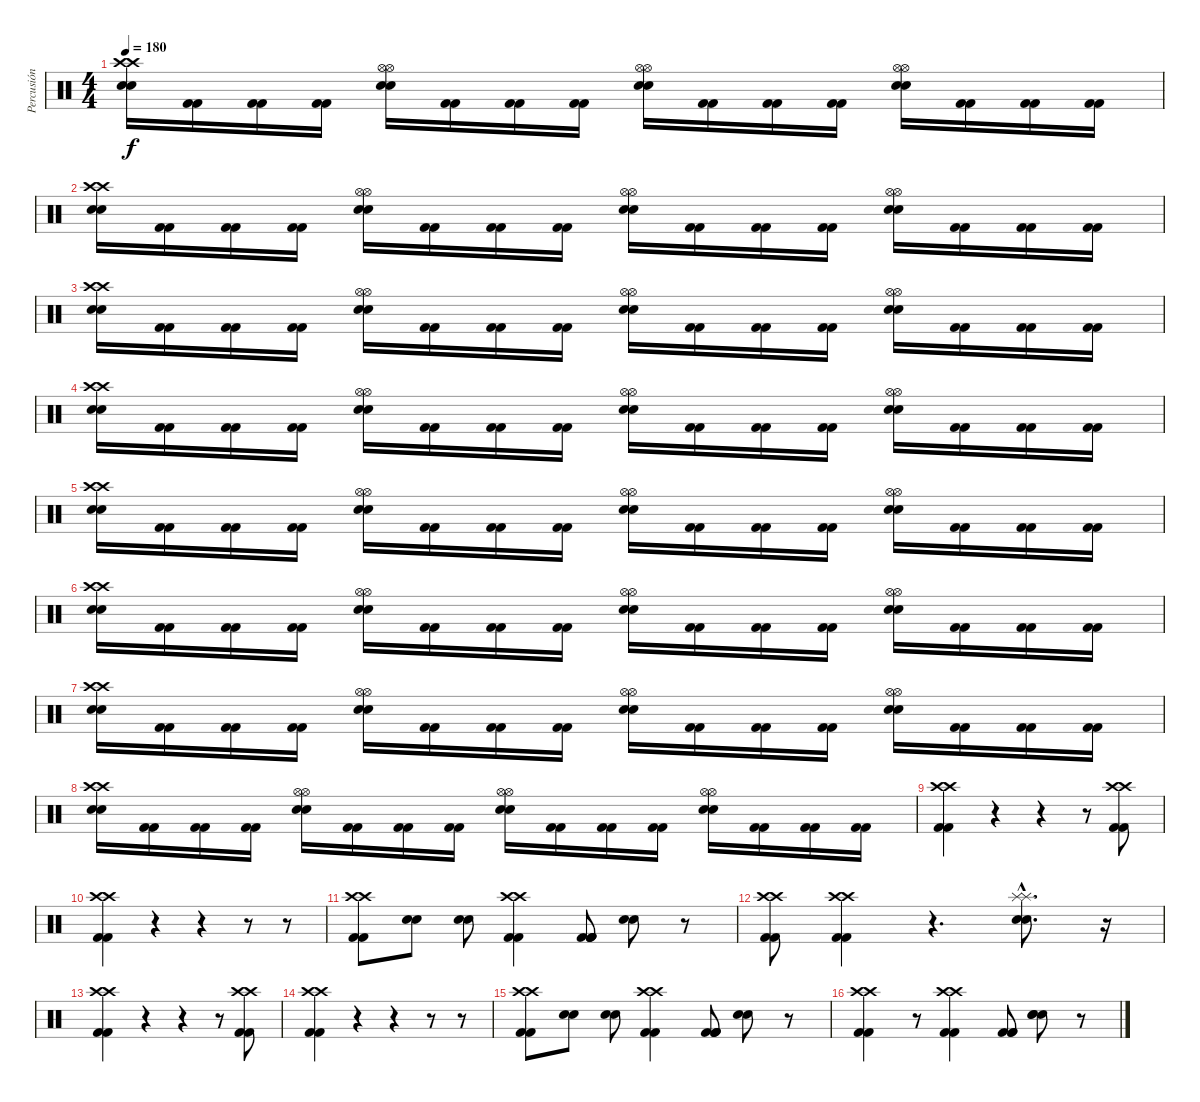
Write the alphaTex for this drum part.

\track ("Percusión" "Percusión") {instrument percussion}
\staff {score}
\articulation defaults
\ts (4 4)
\tempo 180
\clef neutral
\ks c
("Snare (hit) 2" "Snare (hit) 2" "Crash high (hit)" "Crash high (hit)").16{dy f} ("Kick (hit) 2" "Kick (hit) 2").16 ("Kick (hit) 2" "Kick (hit) 2").16 ("Kick (hit) 2" "Kick (hit) 2").16 ("Snare (hit) 2" "Snare (hit) 2" "Hi-Hat (open)" "Hi-Hat (open)").16 ("Kick (hit) 2" "Kick (hit) 2").16 ("Kick (hit) 2" "Kick (hit) 2").16 ("Kick (hit) 2" "Kick (hit) 2").16 ("Snare (hit) 2" "Snare (hit) 2" "Hi-Hat (open)" "Hi-Hat (open)").16 ("Kick (hit) 2" "Kick (hit) 2").16 ("Kick (hit) 2" "Kick (hit) 2").16 ("Kick (hit) 2" "Kick (hit) 2").16 ("Snare (hit) 2" "Snare (hit) 2" "Hi-Hat (open)" "Hi-Hat (open)").16 ("Kick (hit) 2" "Kick (hit) 2").16 ("Kick (hit) 2" "Kick (hit) 2").16 ("Kick (hit) 2" "Kick (hit) 2").16 |
("Snare (hit) 2" "Snare (hit) 2" "Crash high (hit)" "Crash high (hit)").16 ("Kick (hit) 2" "Kick (hit) 2").16 ("Kick (hit) 2" "Kick (hit) 2").16 ("Kick (hit) 2" "Kick (hit) 2").16 ("Snare (hit) 2" "Snare (hit) 2" "Hi-Hat (open)" "Hi-Hat (open)").16 ("Kick (hit) 2" "Kick (hit) 2").16 ("Kick (hit) 2" "Kick (hit) 2").16 ("Kick (hit) 2" "Kick (hit) 2").16 ("Snare (hit) 2" "Snare (hit) 2" "Hi-Hat (open)" "Hi-Hat (open)").16 ("Kick (hit) 2" "Kick (hit) 2").16 ("Kick (hit) 2" "Kick (hit) 2").16 ("Kick (hit) 2" "Kick (hit) 2").16 ("Snare (hit) 2" "Snare (hit) 2" "Hi-Hat (open)" "Hi-Hat (open)").16 ("Kick (hit) 2" "Kick (hit) 2").16 ("Kick (hit) 2" "Kick (hit) 2").16 ("Kick (hit) 2" "Kick (hit) 2").16 |
("Snare (hit) 2" "Snare (hit) 2" "Crash high (hit)" "Crash high (hit)").16 ("Kick (hit) 2" "Kick (hit) 2").16 ("Kick (hit) 2" "Kick (hit) 2").16 ("Kick (hit) 2" "Kick (hit) 2").16 ("Snare (hit) 2" "Snare (hit) 2" "Hi-Hat (open)" "Hi-Hat (open)").16 ("Kick (hit) 2" "Kick (hit) 2").16 ("Kick (hit) 2" "Kick (hit) 2").16 ("Kick (hit) 2" "Kick (hit) 2").16 ("Snare (hit) 2" "Snare (hit) 2" "Hi-Hat (open)" "Hi-Hat (open)").16 ("Kick (hit) 2" "Kick (hit) 2").16 ("Kick (hit) 2" "Kick (hit) 2").16 ("Kick (hit) 2" "Kick (hit) 2").16 ("Snare (hit) 2" "Snare (hit) 2" "Hi-Hat (open)" "Hi-Hat (open)").16 ("Kick (hit) 2" "Kick (hit) 2").16 ("Kick (hit) 2" "Kick (hit) 2").16 ("Kick (hit) 2" "Kick (hit) 2").16 |
("Snare (hit) 2" "Snare (hit) 2" "Crash high (hit)" "Crash high (hit)").16 ("Kick (hit) 2" "Kick (hit) 2").16 ("Kick (hit) 2" "Kick (hit) 2").16 ("Kick (hit) 2" "Kick (hit) 2").16 ("Snare (hit) 2" "Snare (hit) 2" "Hi-Hat (open)" "Hi-Hat (open)").16 ("Kick (hit) 2" "Kick (hit) 2").16 ("Kick (hit) 2" "Kick (hit) 2").16 ("Kick (hit) 2" "Kick (hit) 2").16 ("Snare (hit) 2" "Snare (hit) 2" "Hi-Hat (open)" "Hi-Hat (open)").16 ("Kick (hit) 2" "Kick (hit) 2").16 ("Kick (hit) 2" "Kick (hit) 2").16 ("Kick (hit) 2" "Kick (hit) 2").16 ("Snare (hit) 2" "Snare (hit) 2" "Hi-Hat (open)" "Hi-Hat (open)").16 ("Kick (hit) 2" "Kick (hit) 2").16 ("Kick (hit) 2" "Kick (hit) 2").16 ("Kick (hit) 2" "Kick (hit) 2").16 |
("Snare (hit) 2" "Snare (hit) 2" "Crash high (hit)" "Crash high (hit)").16 ("Kick (hit) 2" "Kick (hit) 2").16 ("Kick (hit) 2" "Kick (hit) 2").16 ("Kick (hit) 2" "Kick (hit) 2").16 ("Snare (hit) 2" "Snare (hit) 2" "Hi-Hat (open)" "Hi-Hat (open)").16 ("Kick (hit) 2" "Kick (hit) 2").16 ("Kick (hit) 2" "Kick (hit) 2").16 ("Kick (hit) 2" "Kick (hit) 2").16 ("Snare (hit) 2" "Snare (hit) 2" "Hi-Hat (open)" "Hi-Hat (open)").16 ("Kick (hit) 2" "Kick (hit) 2").16 ("Kick (hit) 2" "Kick (hit) 2").16 ("Kick (hit) 2" "Kick (hit) 2").16 ("Snare (hit) 2" "Snare (hit) 2" "Hi-Hat (open)" "Hi-Hat (open)").16 ("Kick (hit) 2" "Kick (hit) 2").16 ("Kick (hit) 2" "Kick (hit) 2").16 ("Kick (hit) 2" "Kick (hit) 2").16 |
("Snare (hit) 2" "Snare (hit) 2" "Crash high (hit)" "Crash high (hit)").16 ("Kick (hit) 2" "Kick (hit) 2").16 ("Kick (hit) 2" "Kick (hit) 2").16 ("Kick (hit) 2" "Kick (hit) 2").16 ("Snare (hit) 2" "Snare (hit) 2" "Hi-Hat (open)" "Hi-Hat (open)").16 ("Kick (hit) 2" "Kick (hit) 2").16 ("Kick (hit) 2" "Kick (hit) 2").16 ("Kick (hit) 2" "Kick (hit) 2").16 ("Snare (hit) 2" "Snare (hit) 2" "Hi-Hat (open)" "Hi-Hat (open)").16 ("Kick (hit) 2" "Kick (hit) 2").16 ("Kick (hit) 2" "Kick (hit) 2").16 ("Kick (hit) 2" "Kick (hit) 2").16 ("Snare (hit) 2" "Snare (hit) 2" "Hi-Hat (open)" "Hi-Hat (open)").16 ("Kick (hit) 2" "Kick (hit) 2").16 ("Kick (hit) 2" "Kick (hit) 2").16 ("Kick (hit) 2" "Kick (hit) 2").16 |
("Snare (hit) 2" "Snare (hit) 2" "Crash high (hit)" "Crash high (hit)").16 ("Kick (hit) 2" "Kick (hit) 2").16 ("Kick (hit) 2" "Kick (hit) 2").16 ("Kick (hit) 2" "Kick (hit) 2").16 ("Snare (hit) 2" "Snare (hit) 2" "Hi-Hat (open)" "Hi-Hat (open)").16 ("Kick (hit) 2" "Kick (hit) 2").16 ("Kick (hit) 2" "Kick (hit) 2").16 ("Kick (hit) 2" "Kick (hit) 2").16 ("Snare (hit) 2" "Snare (hit) 2" "Hi-Hat (open)" "Hi-Hat (open)").16 ("Kick (hit) 2" "Kick (hit) 2").16 ("Kick (hit) 2" "Kick (hit) 2").16 ("Kick (hit) 2" "Kick (hit) 2").16 ("Snare (hit) 2" "Snare (hit) 2" "Hi-Hat (open)" "Hi-Hat (open)").16 ("Kick (hit) 2" "Kick (hit) 2").16 ("Kick (hit) 2" "Kick (hit) 2").16 ("Kick (hit) 2" "Kick (hit) 2").16 |
("Snare (hit) 2" "Snare (hit) 2" "Crash high (hit)" "Crash high (hit)").16 ("Kick (hit) 2" "Kick (hit) 2").16 ("Kick (hit) 2" "Kick (hit) 2").16 ("Kick (hit) 2" "Kick (hit) 2").16 ("Snare (hit) 2" "Snare (hit) 2" "Hi-Hat (open)" "Hi-Hat (open)").16 ("Kick (hit) 2" "Kick (hit) 2").16 ("Kick (hit) 2" "Kick (hit) 2").16 ("Kick (hit) 2" "Kick (hit) 2").16 ("Snare (hit) 2" "Snare (hit) 2" "Hi-Hat (open)" "Hi-Hat (open)").16 ("Kick (hit) 2" "Kick (hit) 2").16 ("Kick (hit) 2" "Kick (hit) 2").16 ("Kick (hit) 2" "Kick (hit) 2").16 ("Snare (hit) 2" "Snare (hit) 2" "Hi-Hat (open)" "Hi-Hat (open)").16 ("Kick (hit) 2" "Kick (hit) 2").16 ("Kick (hit) 2" "Kick (hit) 2").16 ("Kick (hit) 2" "Kick (hit) 2").16 |
("Kick (hit) 2" "Kick (hit) 2" "Crash high (hit)" "Crash high (hit)").4 r.4 r.4 r.8 ("Kick (hit) 2" "Kick (hit) 2" "Crash high (hit)" "Crash high (hit)").8 |
("Kick (hit) 2" "Kick (hit) 2" "Crash high (hit)" "Crash high (hit)").4 r.4 r.4 r.8 r.8 |
("Kick (hit) 2" "Kick (hit) 2" "Crash high (hit)" "Crash high (hit)").8 ("Snare (hit) 2" "Snare (hit) 2").8 ("Snare (hit) 2" "Snare (hit) 2").8 ("Kick (hit) 2" "Kick (hit) 2" "Crash high (hit)" "Crash high (hit)").4 ("Kick (hit) 2" "Kick (hit) 2" "Kick (hit) 2" "Kick (hit) 2").8 ("Snare (hit) 2" "Snare (hit) 2").8 r.8 |
("Kick (hit) 2" "Kick (hit) 2" "Crash high (hit)" "Crash high (hit)").8 ("Kick (hit) 2" "Kick (hit) 2" "Crash high (hit)" "Crash high (hit)").4 r.4{d} ("Snare (hit) 2"{hac} "Snare (hit) 2"{hac} "Splash (hit)"{hac} "Splash (hit)"{hac}).8{d} r.16 |
("Kick (hit) 2" "Kick (hit) 2" "Crash high (hit)" "Crash high (hit)").4 r.4 r.4 r.8 ("Kick (hit) 2" "Kick (hit) 2" "Crash high (hit)" "Crash high (hit)").8 |
("Kick (hit) 2" "Kick (hit) 2" "Crash high (hit)" "Crash high (hit)").4 r.4 r.4 r.8 r.8 |
("Kick (hit) 2" "Kick (hit) 2" "Crash high (hit)" "Crash high (hit)").8 ("Snare (hit) 2" "Snare (hit) 2").8 ("Snare (hit) 2" "Snare (hit) 2").8 ("Kick (hit) 2" "Kick (hit) 2" "Crash high (hit)" "Crash high (hit)").4 ("Kick (hit) 2" "Kick (hit) 2" "Kick (hit) 2" "Kick (hit) 2").8 ("Snare (hit) 2" "Snare (hit) 2").8 r.8 |
("Kick (hit) 2" "Kick (hit) 2" "Crash high (hit)" "Crash high (hit)").4 r.8 ("Kick (hit) 2" "Kick (hit) 2" "Crash high (hit)" "Crash high (hit)").4 ("Kick (hit) 2" "Kick (hit) 2" "Kick (hit) 2").8 ("Snare (hit) 2" "Snare (hit) 2" "Snare (hit) 2").8 r.8
